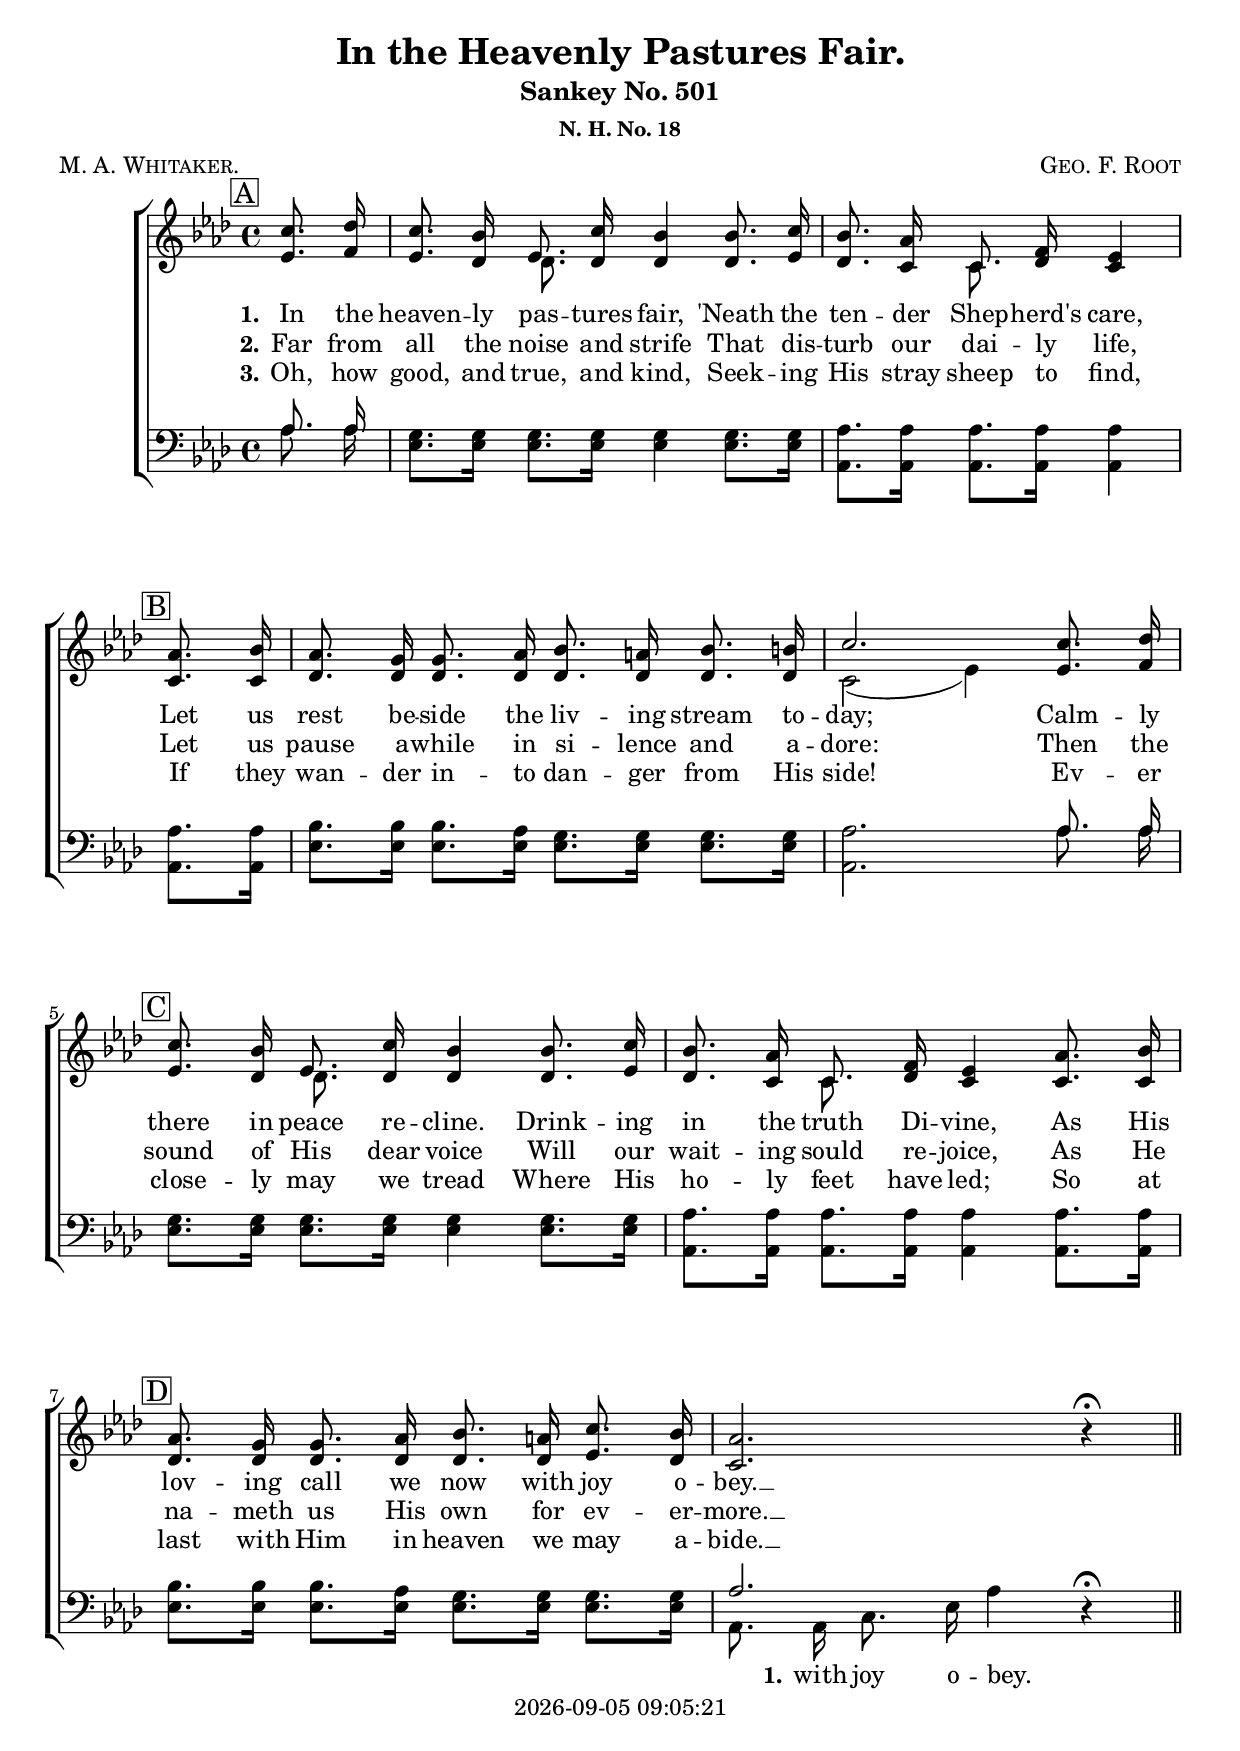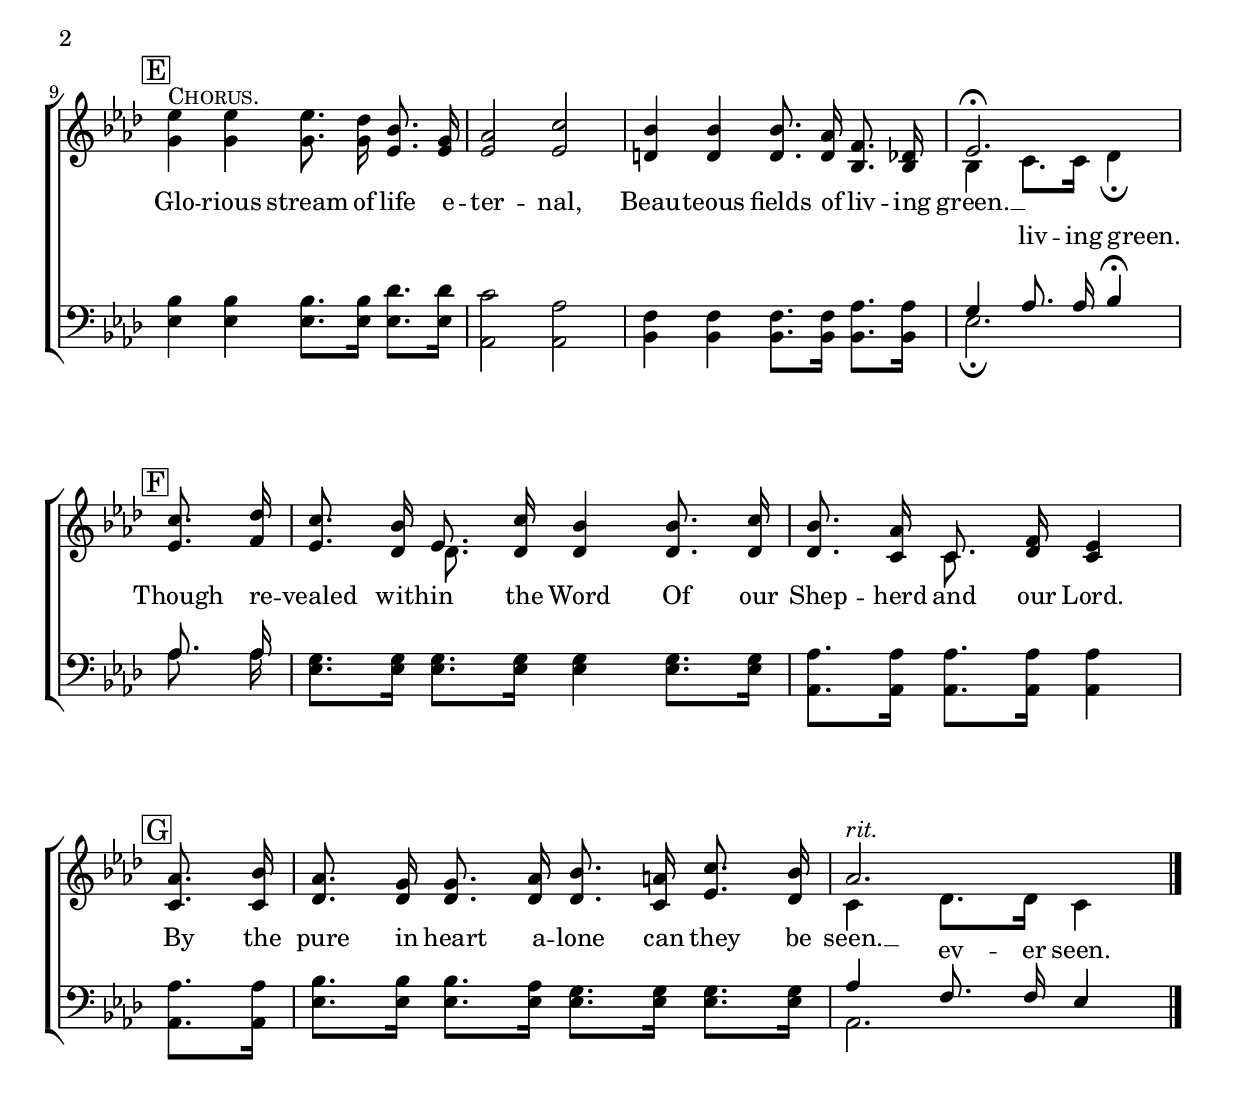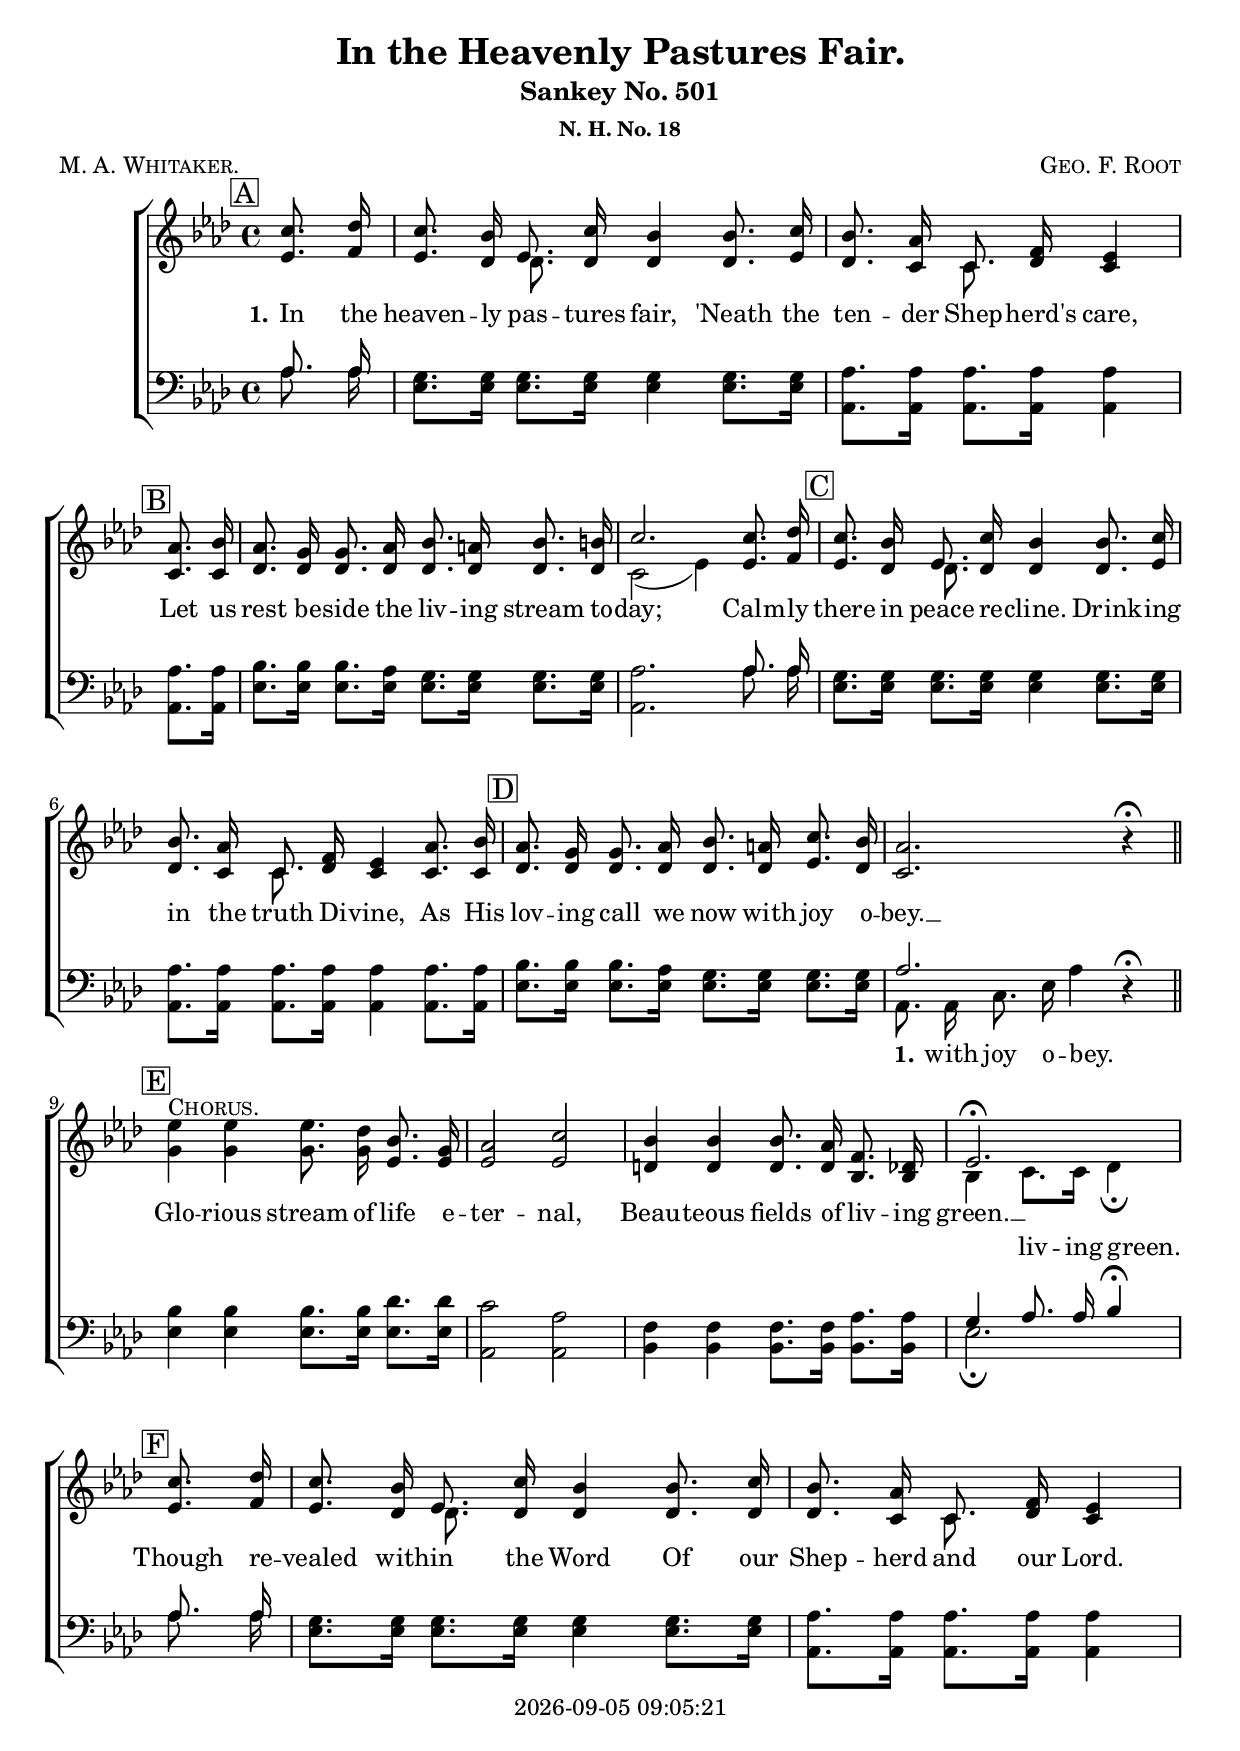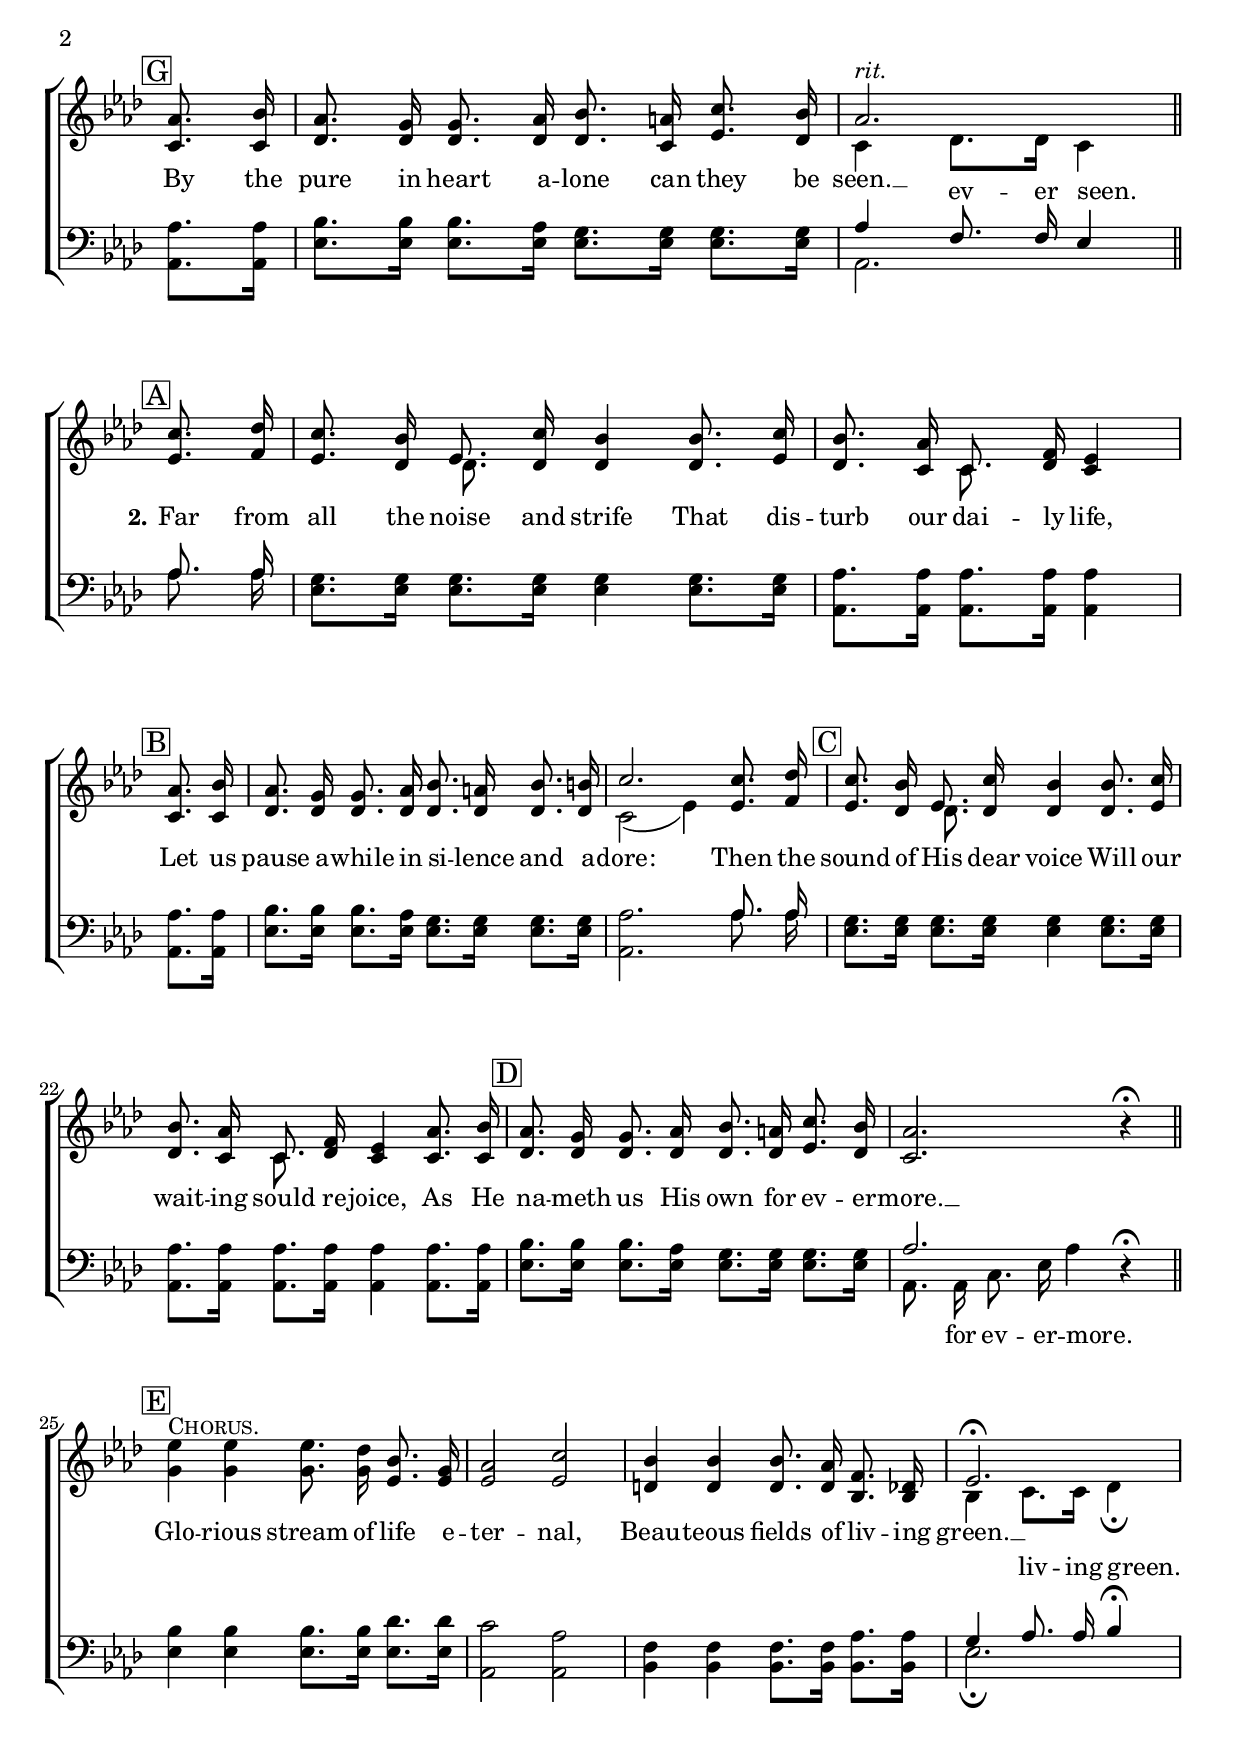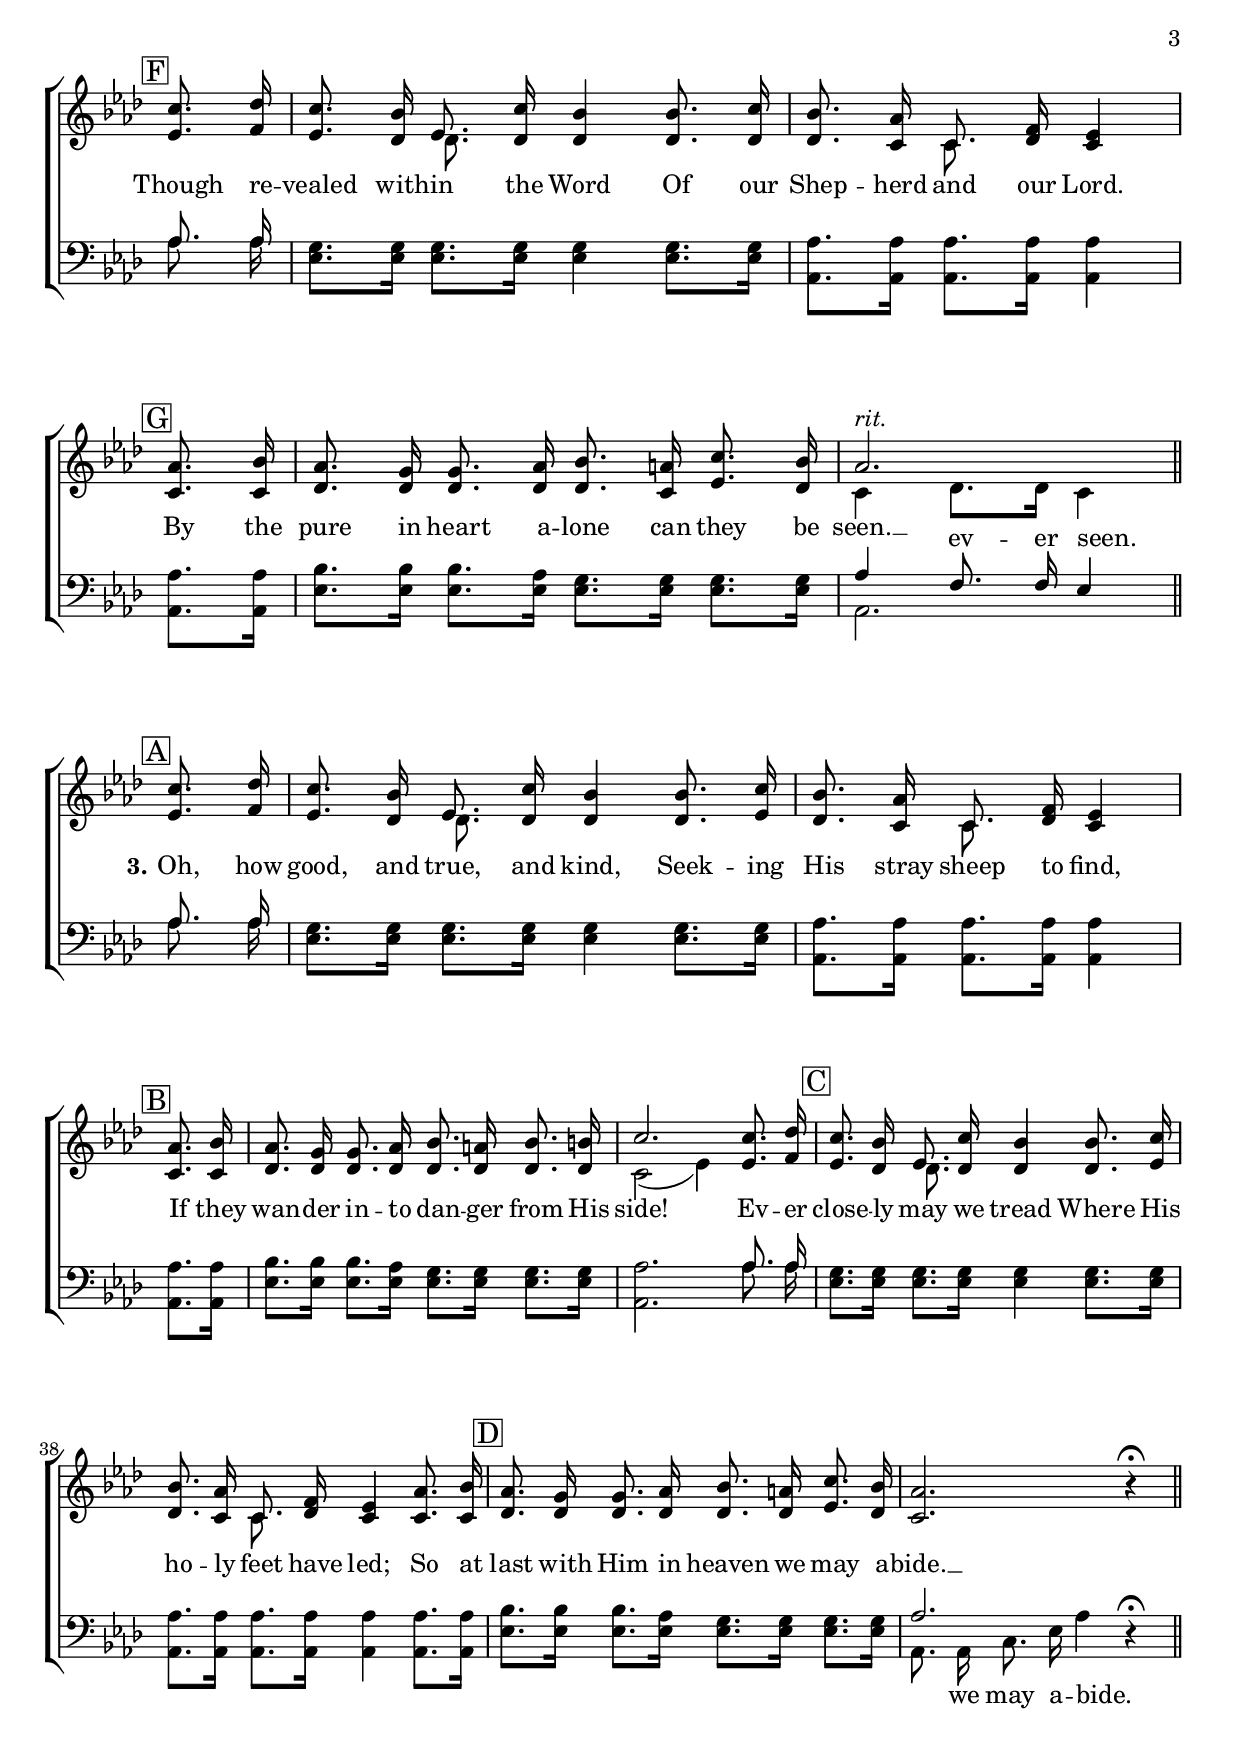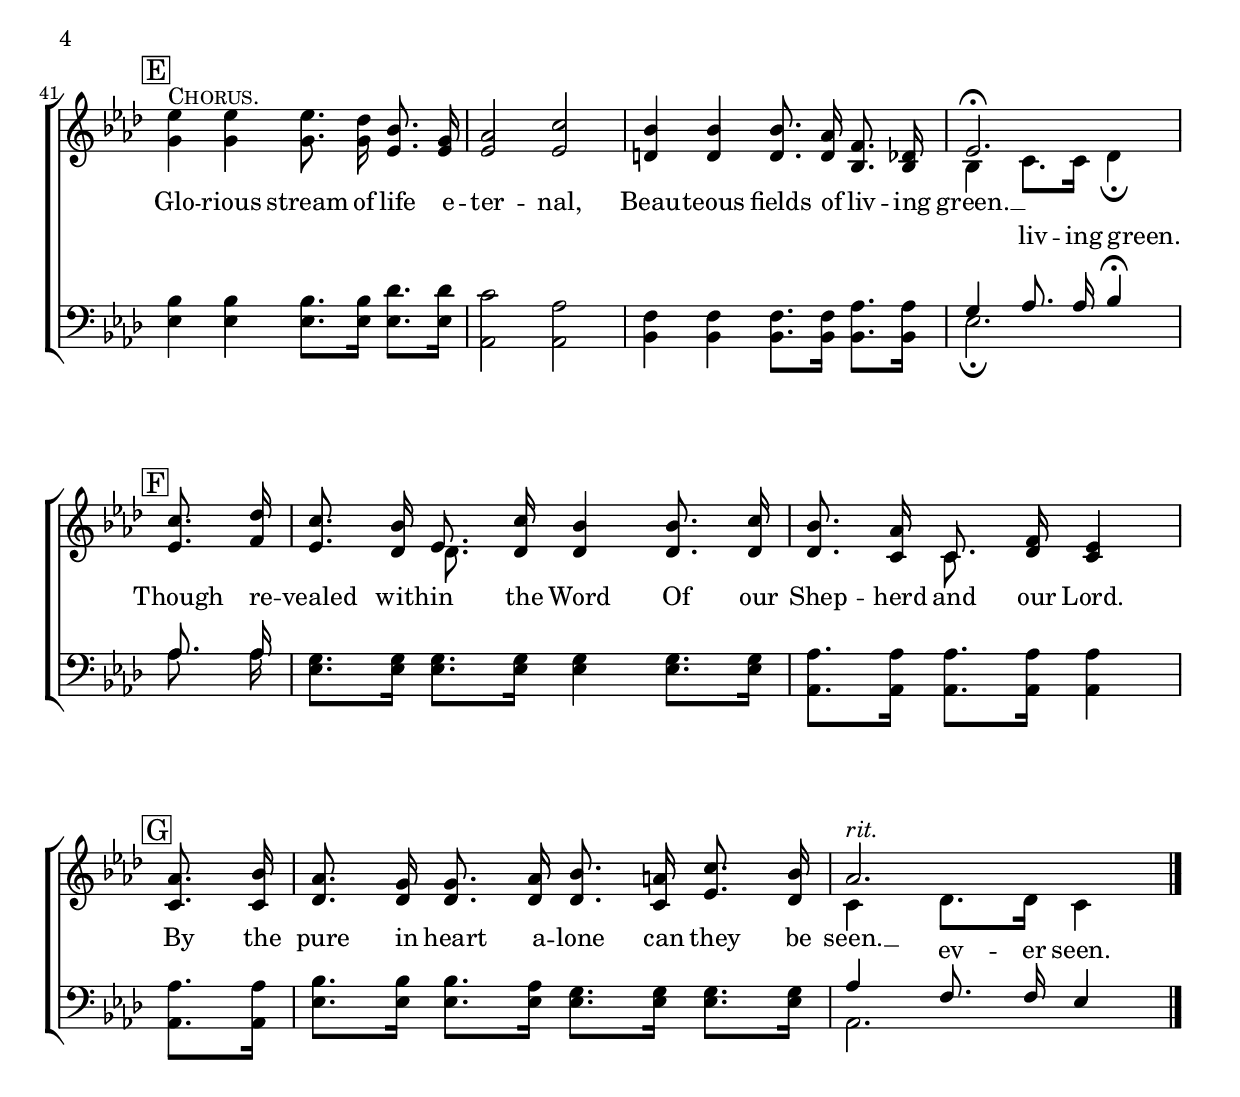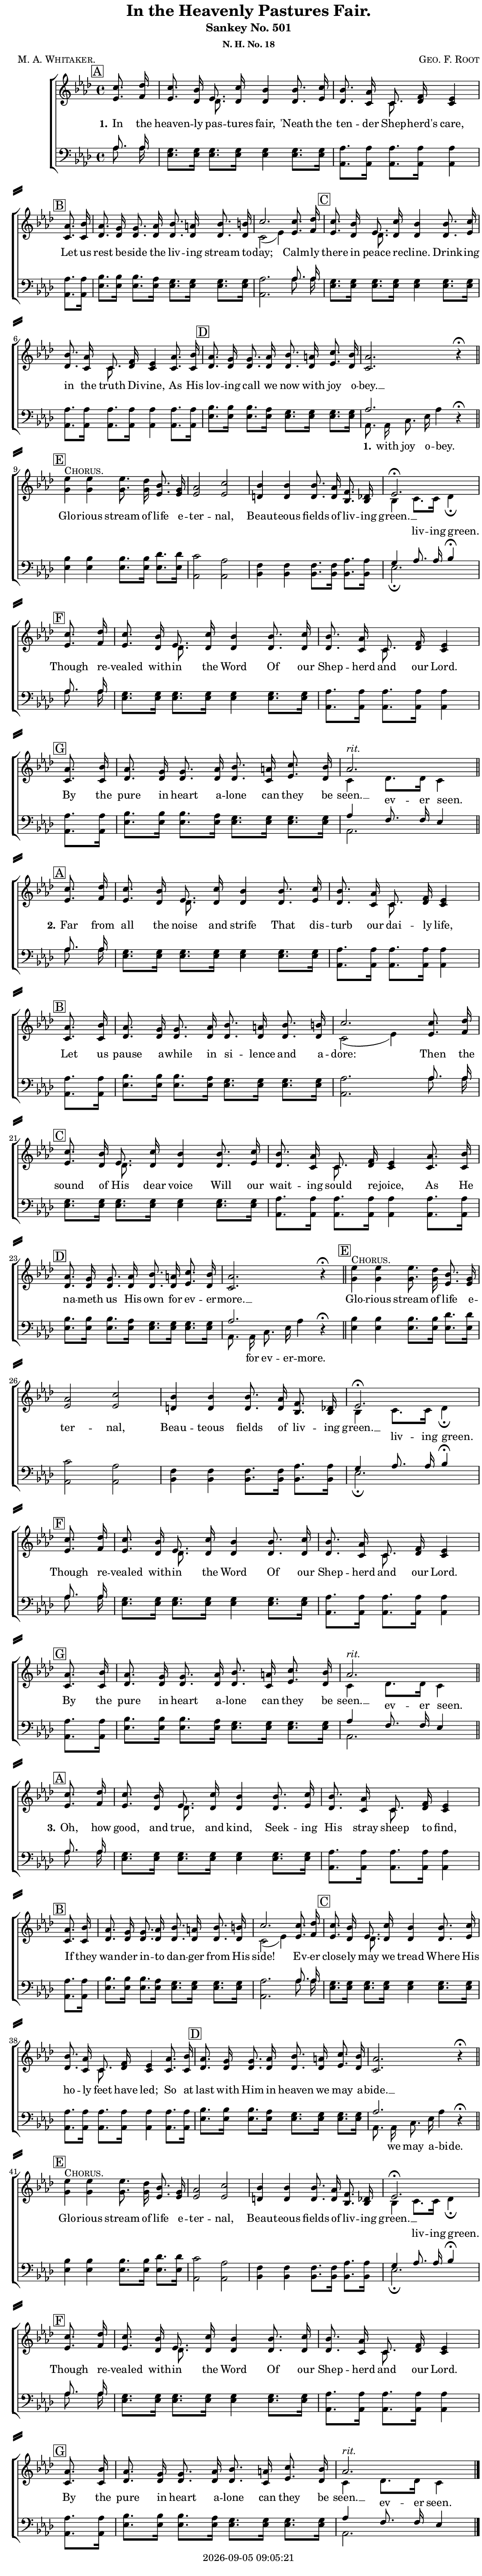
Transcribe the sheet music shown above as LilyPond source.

\version "2.22.1"

\include "articulate.ly"

today = #(strftime "%Y-%m-%d %H:%M:%S" (localtime (current-time)))

\header {
% centered at top
%  dedication  = "dedication"
  title       = "In the Heavenly Pastures Fair."
  subtitle    = "Sankey No. 501"
  subsubtitle = "N. H. No. 18"
%  instrument  = "instrument"
  
% arrangement of following lines:
%
%  poet    composer
%  meter   arranger
%  piece       opus

  composer    = \markup\smallCaps "Geo. F. Root"
%  arranger    = "arranger"
%  opus        = "opus"

  poet        = \markup\smallCaps "M. A. Whitaker."
%  meter       = \markup\smallCaps "meter"
%  piece       = \markup\smallCaps "piece"

% centered at bottom
% tagline     = "tagline" % default lilypond version
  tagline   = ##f
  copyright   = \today
}

% #(set-global-staff-size 16)

global = {
  \key aes \major
  \time 4/4
  \partial 4
}

RehearsalTrack = {
% \set Score.currentBarNumber = #5
  \mark \markup { \box "A" } s4 s1 s2.
  \mark \markup { \box "B" } s4 s1*2
  \mark \markup { \box "C" }    s1*2
  \mark \markup { \box "D" }    s1*2
  \mark \markup { \box "E" }    s1*3 s2.
  \mark \markup { \box "F" } s4 s1 s2.
  \mark \markup { \box "G" } s4 s1 s2.
}

TempoTrack = {
  \set Score.tempoHideNote = ##t
  \tempo 4=120
}

nl = { \bar "||" \break }

soprano= \relative {
  \autoBeamOff
  c''8. des16 | c8. bes16 ees,8. c'16 bes4 8. c16 | bes8. aes16 c,8. f16 ees4 \bar "|" \break aes8. bes16 |
  aes8. g16 8. aes16 bes8. a16 bes8. b16 | c2. 8. des16 |
  c8. bes16 ees,8. c'16 bes4 8. c16 | bes8. aes16 c,8. f16 ees4 aes8. bes16 |
  aes8. g16 8. aes16 bes8. a16 c8. bes16 | aes2. r4\fermata \bar "||" |
  ees'4^\markup\smallCaps Chorus. 4 8. des16 bes8. g16 | aes2 c | bes4 4 8. aes16 f8. des16 | ees2.\fermata \bar "|" \break c'8. des16 |
  c8. bes16 ees,8. c'16 bes4 8. c16 | bes8. aes16 c,8. f16 ees4 \bar "|" \break aes8. bes16 |
  aes8. g16 8. aes16 bes8. a16 c8. bes16 | aes2.^\markup\italic rit.
}

alto = \relative {
  \autoBeamOff
  ees'8. f16 | ees8. des16 8. 16 4 8. ees16 | des8. c16 8. des16 c4 8. 16 |
  des8. 16 8. 16  8. 16 8. 16 | c2(ees4) 8. f16 |
  ees8. des16 8. 16 4 8. ees16 | des8. c16 8. des16 c4 8. 16 |
  des8. 16 8. 16 8. 16 ees8. des16 | c2. r4\fermata |
  g'4 4 8. 16 ees8. 16 | 2 2 | d4 4 8. 16 bes8. 16 | 4 c8. 16 des4\fermata ees8. f16 |
  ees8. des16 8. 16 4 8. 16 | des8. c16 8. des16 c4 8. 16 |
  des8. 16 8. 16 8. c16 ees8. des16 | c4 des8. 16 c4
}

tenor = \relative {
  \autoBeamOff
  aes8. 16 | g8. 16 8. 16 4 8. 16 | aes8. 16 8. 16 4 8. 16 |
  bes8. 16 8. aes16 g8. 16 8. 16 | aes2. 8. 16 |
  g8. 16 8. 16 4 8. 16 | aes8. 16 8. 16 4 8. 16 |
  bes8. 16 8. aes16 g8. 16 8. 16 | aes2. r4\fermata |
  bes4 4 8. 16 des8. 16 | c2 aes | f4 4 8. 16 aes8. 16 | g4 aes8. 16 bes4\fermata aes8. 16 |
  g8. 16 8. 16 4 8. 16 | aes8. 16 8. 16 4 8. 16 |
  bes8. 16 8. aes16 g8. 16 8. 16 | aes4 f8. 16 ees4 
}

bass = \relative {
  \autoBeamOff
  aes8. 16 | ees8. 16 8. 16 4 8. 16 | aes,8. 16 8. 16 4 8. 16 |
  ees'8. 16 8. 16 8. 16 8. 16 | aes,2. aes'8. 16 |
  ees8. 16 8. 16 4 8. 16 | aes,8. 16 8. 16 4 8. 16 |
  ees'8. 16 8. 16 8. 16 8. 16 |aes,8. 16 c8. ees16 aes4 r\fermata |
  ees4 4 8. 16 8. 16 | aes,2 2 | bes4 4 8. 16 8. 16 | ees2.\fermata aes8. 16 |
  ees8. 16 8. 16 4 8. 16 | aes,8. 16 8. 16 4 8. 16 |
  ees'8. 16 8. 16 8. 16 8. 16 | aes,2.
}

nom  = {   \set ignoreMelismata = ##t }
yesm = { \unset ignoreMelismata       }

chorus = \lyricmode {
  Glo -- rious stream of life e -- ter -- nal,
  Beau -- teous fields of liv -- ing green. __
  Though re -- vealed with -- in the Word
  Of our Shep -- herd and our Lord.
  By the pure in heart a -- lone can they be seen. __
}

chorusTenor = \lyricmode {
  _ _ _ _ _ _ _
  _ _ _ _ _ _ _
  _ _ _ _ _ _ _ _ _ _ _
  _ _ _ _ _ _ _
  _ _ _ _ _ _ _
  _ _ _ _ _ _ _ _ _ _ _
  _ _ _ _ _ _ _ _
  _ _ _ _ _ _ _ liv -- ing green.
  _ _ _ _ _ _ _
  _ _ _ _ _ _ _
  _ _ _ _ _ _ _
  _ _ _ _ ev -- er seen.
}

chorusBass = \lyricmode {
  _ _ _ _ _ _ _
  _ _ _ _ _ _ _
  _ _ _ _ _ _ _ _ _ _ _
  _ _ _ _ _ _ _
  _ _ _ _ _ _ _
  _ _ _ _ _ _ _ _ _ _ _
  \set stanza = "1." with joy o -- bey.
  _ _ _ _ _ _ _ _
  _ _ _ _ _ _ _
  _ _ _ _ _ _ _
  _ _ _ _ _ _ _
  _ _ _ _ _ _ _ _ _ _ _
  _ _ _ _ _ _ _
  _ _ _ _ _ _ _
  _ _ _ _ _ _ _ _ _ _ _
  _ _ _ _ _ _ _
  _ _ _ _ _ _ _
  _ _ _ _ _ _ _ _ _ _ _
  for ev -- er -- more.
  _ _ _ _ _ _ _ _
  _ _ _ _ _ _ _
  _ _ _ _ _ _ _
  _ _ _ _ _ _ _
  _ _ _ _ _ _ _ _ _ _ _
  _ _ _ _ _ _ _
  _ _ _ _ _ _ _
  _ _ _ _ _ _ _ _ _ _ _
  _ _ _ _ _ _ _
  _ _ _ _ _ _ _
  _ _ _ _ _ _ _ _ _ _ _
  we may a -- bide.
  _ _ _ _ _ _ _ _
  _ _ _ _ _ _ _
  _ _ _ _ _ _ _
  _ _ _ _ _ _ _
  _ _ _ _ _ _ _ _ _ _ _
}

verses = 3

wordsOne = \lyricmode {
  \set stanza = "1."
  In the heaven -- ly pas -- tures fair,
  'Neath the ten -- der Shep -- herd's care,
  Let us rest be -- side the liv -- ing stream to -- day;
  Calm -- ly there in peace re -- cline.
  Drink -- ing in the truth Di -- vine,
  As His lov -- ing call we now with joy o -- bey. __
}
  
wordsTwo = \lyricmode {
  \set stanza = "2."
  Far from all the noise and strife
  That dis -- turb our dai -- ly life,
  Let us pause a -- while in si -- lence and a -- dore:
  Then the sound of His dear voice
  Will our wait -- ing sould re -- joice,
  As He na -- meth us His own for ev -- er -- more. __
}
  
wordsThree = \lyricmode {
  \set stanza = "3."
  Oh, how good, and true, and kind,
  Seek -- ing His stray sheep to find,
  If they wan -- der in -- to dan -- ger from His side!
  Ev -- er close -- ly may we tread
  Where His ho -- ly feet have led;
  So at last with Him in heaven we may a -- bide. __
}
  
wordsMidi = \lyricmode {
  \set stanza = "1."
  "In " "the " heaven "ly " pas "tures " "fair, "
  "\n'Neath " "the " ten "der " Shep "herd's " "care, "
  "\nLet " "us " "rest " be "side " "the " liv "ing " "stream " to "day; "
  "\nCalm" "ly " "there " "in " "peace " re "cline. "
  "\nDrink" "ing " "in " "the " "truth " Di "vine, "
  "\nAs " "His " lov "ing " "call " "we " "now " "with " "joy " o "bey. " 
  "\nGlo" "rious " "stream " "of " "life " e ter "nal, "
  "\nBeau" "teous " "fields " "of " liv "ing " "green, "
  "\nliv" "ing " "green. "
  "\nThough " re "vealed " with "in " "the " "Word "
  "\nOf " "our " Shep "herd " "and " "our " "Lord. "
  "\nBy " "the " "pure " "in " "heart " a "lone " "can " "they " "be " "seen, "
  "\nev" "er " "seen.\n"

  \set stanza = "2."
  "\nFar " "from " "all " "the " "noise " "and " "strife "
  "\nThat " dis "turb " "our " dai "ly " "life, "
  "\nLet " "us " "pause " a "while " "in " si "lence " "and " a "dore: "
  "\nThen " "the " "sound " "of " "His " "dear " "voice "
  "\nWill " "our " wait "ing " "sould " re "joice, "
  "\nAs " "He " na "meth " "us " "His " "own " "for " ev er "more. " 
  "\nGlo" "rious " "stream " "of " "life " e ter "nal, "
  "\nBeau" "teous " "fields " "of " liv "ing " "green, "
  "\nliv" "ing " "green. "
  "\nThough " re "vealed " with "in " "the " "Word "
  "\nOf " "our " Shep "herd " "and " "our " "Lord. "
  "\nBy " "the " "pure " "in " "heart " a "lone " "can " "they " "be " "seen, "
  "\nev" "er " "seen.\n"

  \set stanza = "3."
  "\nOh, " "how " "good, " "and " "true, " "and " "kind, "
  "\nSeek" "ing " "His " "stray " "sheep " "to " "find, "
  "\nIf " "they " wan "der " in "to " dan "ger " "from " "His " "side! "
  "\nEv" "er " close "ly " "may " "we " "tread "
  "\nWhere " "His " ho "ly " "feet " "have " "led; "
  "\nSo " "at " "last " "with " "Him " "in " "heaven " "we " "may " a "bide. " 
  "\nGlo" "rious " "stream " "of " "life " e ter "nal, "
  "\nBeau" "teous " "fields " "of " liv "ing " "green, "
  "\nliv" "ing " "green. "
  "\nThough " re "vealed " with "in " "the " "Word "
  "\nOf " "our " Shep "herd " "and " "our " "Lord. "
  "\nBy " "the " "pure " "in " "heart " a "lone " "can " "they " "be " "seen, "
  "\nev" "er " "seen. "
}

wordsMidiSop = \lyricmode {
  \set stanza = "1."
  "In " "the " heaven "ly " pas "tures " "fair, "
  "\n'Neath " "the " ten "der " Shep "herd's " "care, "
  "\nLet " "us " "rest " be "side " "the " liv "ing " "stream " to "day; "
  "\nCalm" "ly " "there " "in " "peace " re "cline. "
  "\nDrink" "ing " "in " "the " "truth " Di "vine, "
  "\nAs " "His " lov "ing " "call " "we " "now " "with " "joy " o "bey. " 
  "\nGlo" "rious " "stream " "of " "life " e ter "nal, "
  "\nBeau" "teous " "fields " "of " liv "ing " "green. " 
  "\nThough " re "vealed " with "in " "the " "Word "
  "\nOf " "our " Shep "herd " "and " "our " "Lord. "
  "\nBy " "the " "pure " "in " "heart " a "lone " "can " "they " "be " "seen.\n" 

  \set stanza = "2."
  "\nFar " "from " "all " "the " "noise " "and " "strife "
  "\nThat " dis "turb " "our " dai "ly " "life, "
  "\nLet " "us " "pause " a "while " "in " si "lence " "and " a "dore: "
  "\nThen " "the " "sound " "of " "His " "dear " "voice "
  "\nWill " "our " wait "ing " "sould " re "joice, "
  "\nAs " "He " na "meth " "us " "His " "own " "for " ev er "more. " 
  "\nGlo" "rious " "stream " "of " "life " e ter "nal, "
  "\nBeau" "teous " "fields " "of " liv "ing " "green. " 
  "\nThough " re "vealed " with "in " "the " "Word "
  "\nOf " "our " Shep "herd " "and " "our " "Lord. "
  "\nBy " "the " "pure " "in " "heart " a "lone " "can " "they " "be " "seen.\n" 

  \set stanza = "3."
  "\nOh, " "how " "good, " "and " "true, " "and " "kind, "
  "\nSeek" "ing " "His " "stray " "sheep " "to " "find, "
  "\nIf " "they " wan "der " in "to " dan "ger " "from " "His " "side! "
  "\nEv" "er " close "ly " "may " "we " "tread "
  "\nWhere " "His " ho "ly " "feet " "have " "led; "
  "\nSo " "at " "last " "with " "Him " "in " "heaven " "we " "may " a "bide. " 
  "\nGlo" "rious " "stream " "of " "life " e ter "nal, "
  "\nBeau" "teous " "fields " "of " liv "ing " "green. " 
  "\nThough " re "vealed " with "in " "the " "Word "
  "\nOf " "our " Shep "herd " "and " "our " "Lord. "
  "\nBy " "the " "pure " "in " "heart " a "lone " "can " "they " "be " "seen. " 
}

wordsMidiBass = \lyricmode {
  \set stanza = "1."
  "In " "the " heaven "ly " pas "tures " "fair, "
  "\n'Neath " "the " ten "der " Shep "herd's " "care, "
  "\nLet " "us " "rest " be "side " "the " liv "ing " "stream " to "day; "
  "\nCalm" "ly " "there " "in " "peace " re "cline. "
  "\nDrink" "ing " "in " "the " "truth " Di "vine, "
  "\nAs " "His " lov "ing " "call " "we " "now " "with " "joy " o "bey, "
  "\nwith " "joy " o "bey. "
  "\nGlo" "rious " "stream " "of " "life " e ter "nal, "
  "\nBeau" "teous " "fields " "of " liv "ing " "green. " 
  "\nThough " re "vealed " with "in " "the " "Word "
  "\nOf " "our " Shep "herd " "and " "our " "Lord. "
  "\nBy " "the " "pure " "in " "heart " a "lone " "can " "they " "be " "seen.\n"

  \set stanza = "2."
  "\nFar " "from " "all " "the " "noise " "and " "strife "
  "\nThat " dis "turb " "our " dai "ly " "life, "
  "\nLet " "us " "pause " a "while " "in " si "lence " "and " a "dore: "
  "\nThen " "the " "sound " "of " "His " "dear " "voice "
  "\nWill " "our " wait "ing " "sould " re "joice, "
  "\nAs " "He " na "meth " "us " "His " "own " "for " ev er "more, "
  "\nfor " ev er "more. "
  "\nGlo" "rious " "stream " "of " "life " e ter "nal, "
  "\nBeau" "teous " "fields " "of " liv "ing " "green. " 
  "\nThough " re "vealed " with "in " "the " "Word "
  "\nOf " "our " Shep "herd " "and " "our " "Lord. "
  "\nBy " "the " "pure " "in " "heart " a "lone " "can " "they " "be " "seen.\n"

  \set stanza = "3."
  "\nOh, " "how " "good, " "and " "true, " "and " "kind, "
  "\nSeek" "ing " "His " "stray " "sheep " "to " "find, "
  "\nIf " "they " wan "der " in "to " dan "ger " "from " "His " "side! "
  "\nEv" "er " close "ly " "may " "we " "tread "
  "\nWhere " "His " ho "ly " "feet " "have " "led; "
  "\nSo " "at " "last " "with " "Him " "in " "heaven " "we " "may " a "bide, "
  "\nwe " "may " a "bide. "
  "\nGlo" "rious " "stream " "of " "life " e ter "nal, "
  "\nBeau" "teous " "fields " "of " liv "ing " "green. " 
  "\nThough " re "vealed " with "in " "the " "Word "
  "\nOf " "our " Shep "herd " "and " "our " "Lord. "
  "\nBy " "the " "pure " "in " "heart " a "lone " "can " "they " "be " "seen. "
}

\book {
  \bookOutputSuffix "midi"
  \score {
%    \articulate
        \new ChoirStaff <<
                                % Soprano staff
          \new Staff = soprano
          <<
            \new Voice { \repeat unfold \verses \TempoTrack     }
            \new Voice { \global \repeat unfold \verses \soprano \bar "|." }
          >>
                                % Alto staff
          \new Staff = alto
          <<
            \new Voice { \global \repeat unfold \verses { \alto \nl } \bar "|." }
          >>
                                % Tenor staff
          \new Staff = tenor
          <<
            \clef "treble_8"
            \new Voice { \global \repeat unfold \verses \tenor }
            \addlyrics \wordsMidi
          >>
                                % Bass staff
          \new Staff = bass
          <<
            \clef "bass"
            \new Voice { \global \repeat unfold \verses \bass }
          >>
        >>
    \midi {}
  }
}

\book {
  \bookOutputSuffix "midi-sop"
  \score {
%    \articulate
        \new ChoirStaff <<
                                % Soprano staff
          \new Staff = soprano
          <<
            \new Voice { \repeat unfold \verses \TempoTrack     }
            \new Voice { \global \repeat unfold \verses \soprano \bar "|." }
            \addlyrics \wordsMidiSop
          >>
                                % Alto staff
          \new Staff = alto
          <<
            \new Voice { \global \repeat unfold \verses { \alto \nl } \bar "|." }
          >>
                                % Tenor staff
          \new Staff = tenor
          <<
            \clef "treble_8"
            \new Voice { \global \repeat unfold \verses \tenor }
          >>
                                % Bass staff
          \new Staff = bass
          <<
            \clef "bass"
            \new Voice { \global \repeat unfold \verses \bass }
          >>
        >>
    \midi {}
  }
}

\book {
  \bookOutputSuffix "midi-bass"
  \score {
%    \articulate
        \new ChoirStaff <<
                                % Soprano staff
          \new Staff = soprano
          <<
            \new Voice { \repeat unfold \verses \TempoTrack     }
            \new Voice { \global \repeat unfold \verses \soprano \bar "|." }
          >>
                                % Alto staff
          \new Staff = alto
          <<
            \new Voice { \global \repeat unfold \verses { \alto \nl } \bar "|." }
          >>
                                % Tenor staff
          \new Staff = tenor
          <<
            \clef "treble_8"
            \new Voice { \global \repeat unfold \verses \tenor }
          >>
                                % Bass staff
          \new Staff = bass
          <<
            \clef "bass"
            \new Voice { \global \repeat unfold \verses \bass }
            \addlyrics \wordsMidiBass
          >>
        >>
    \midi {}
  }
}

\book {
  \bookOutputSuffix "repeat"
  \score {
        \new ChoirStaff <<
                                  % Joint soprano/alto staff
          \new Staff = women \with { printPartCombineTexts = ##f }
          <<
            \new Voice \RehearsalTrack
            \new Voice \TempoTrack
            \new NullVoice = "aligner" \soprano
            \new Voice \partCombine #'(2 . 88) { \global \soprano \bar "|." } { \global \alto }
            \new Lyrics \lyricsto "aligner" { \wordsOne \chorus }
            \new Lyrics \lyricsto "aligner"   \wordsTwo
            \new Lyrics \lyricsto "aligner"   \wordsThree
          >>
                                  % Joint tenor/bass staff
          \new Staff = men \with { printPartCombineTexts = ##f }
          <<
            \clef "bass"
            \new Voice \partCombine #'(2 . 88) { \global \tenor } { \global \bass }
            \new NullVoice = alignerT { \tenor }
            \new NullVoice { \bass }
            \addlyrics \chorusBass
          >>
          \new Lyrics \with {alignAboveContext = men} \lyricsto alignerT \chorusTenor
        >>
    \layout {
      indent = 1.5\cm
      \pointAndClickOff
      \context {
        \Staff \RemoveAllEmptyStaves
      }
    }
  }
}

singlescore = {
        \new ChoirStaff <<
                                  % Joint soprano/alto staff
          \new Staff = women \with { printPartCombineTexts = ##f }
          <<
            \new Voice { \repeat unfold \verses \RehearsalTrack }
            \new Voice { \repeat unfold \verses \TempoTrack }
            \new NullVoice = "aligner" { \repeat unfold \verses \soprano }
            \new Voice \partCombine #'(2 . 88) { \global \repeat unfold \verses \soprano \bar "|." }
                                    { \global \repeat unfold \verses { \alto \nl } \bar "|." }
            \new Lyrics \lyricsto "aligner" { \wordsOne   \chorus
                                              \wordsTwo   \chorus
                                              \wordsThree \chorus
                                            }
          >>
                                  % Joint tenor/bass staff
          \new Staff = men \with { printPartCombineTexts = ##f }
          <<
            \clef "bass"
            \new Voice \partCombine #'(2 . 88) { \global \repeat unfold \verses \tenor }
                                    { \global \repeat unfold \verses \bass }
            \new NullVoice = alignerT { \repeat unfold \verses \tenor }
            \new NullVoice  { \repeat unfold \verses \bass }
            \addlyrics \chorusBass
          >>
          \new Lyrics \with {alignAboveContext = men} \lyricsto alignerT { \repeat unfold \verses \chorusTenor }
        >>
}

\book {
  \bookOutputSuffix "single"
  \score {
    \singlescore
    \layout {
      indent = 1.5\cm
      \pointAndClickOff
      \context {
        \Staff \RemoveAllEmptyStaves
      }
    }
  }
}

\book {
  \bookOutputSuffix "singlepage"
  \paper {
    top-margin = 0
    left-margin = 7
    right-margin = 1
    paper-width = 190\mm
    page-breaking = #ly:one-page-breaking
    system-system-spacing.basic-distance = #15
    system-separator-markup = \slashSeparator
  }
  \score {
    \singlescore
    \layout {
      indent = 1.5\cm
      \pointAndClickOff
      \context {
        \Staff \RemoveAllEmptyStaves
      }
    }
  }
}
